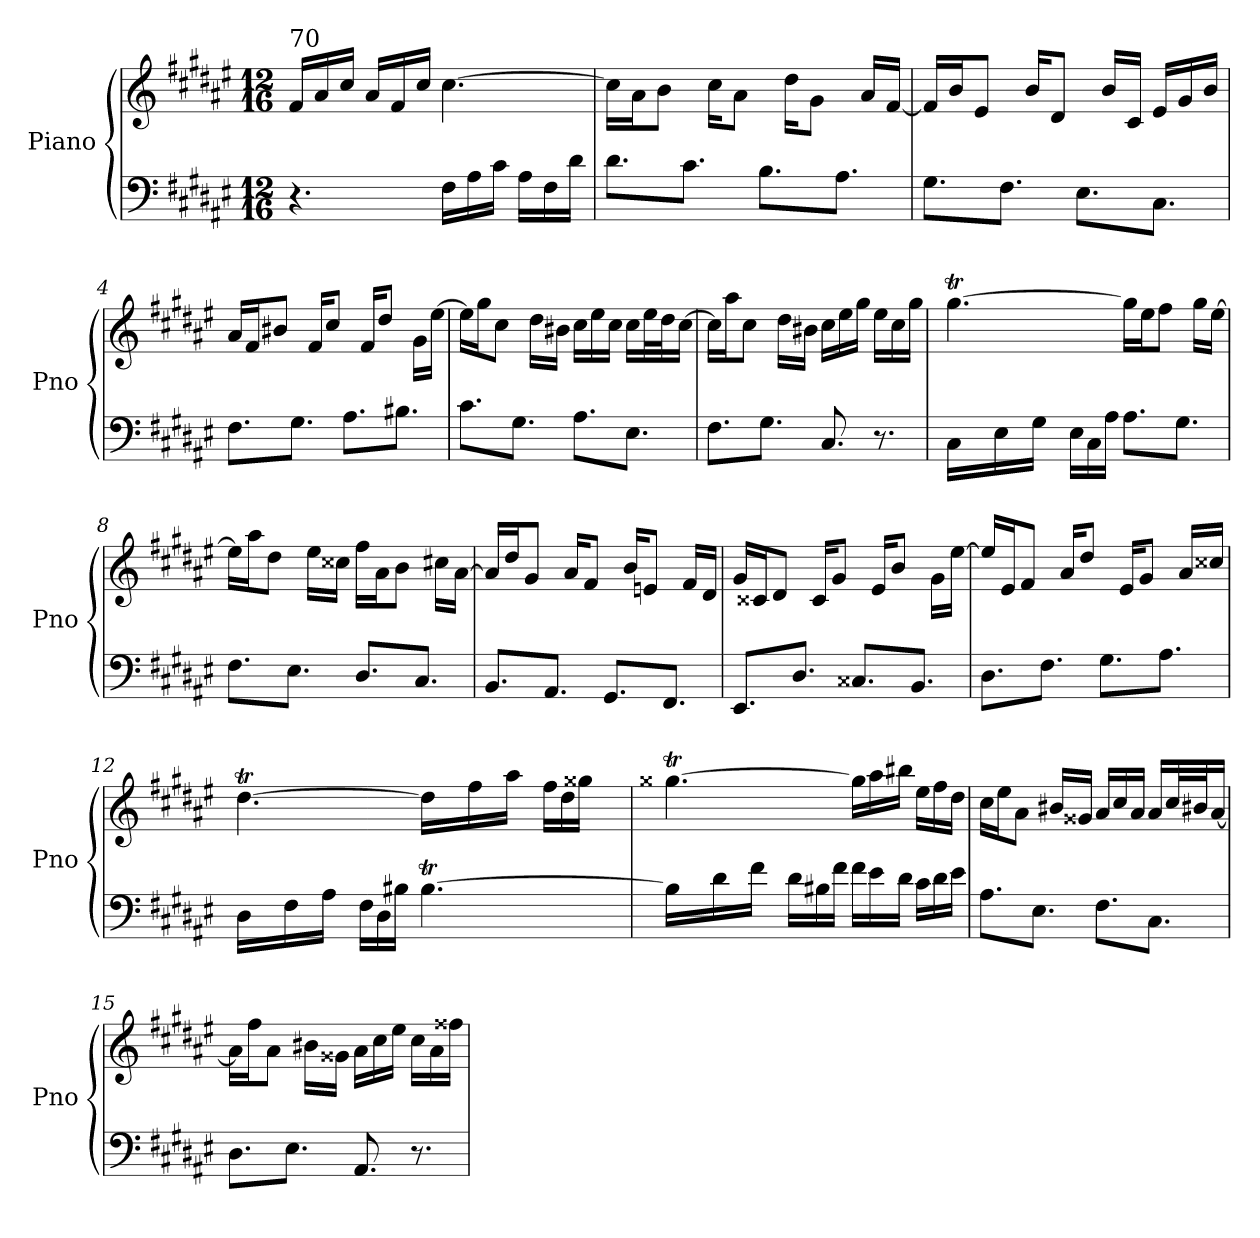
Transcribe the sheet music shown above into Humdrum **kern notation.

**kern	**kern
*part1	*part1
*staff2	*staff1
*I"Piano	*
*I'Pno	*
*clefF4	*clefG2
*k[f#c#g#d#a#e#]	*k[f#c#g#d#a#e#]
*F#:	*F#:
*M12/16	*M12/16
=1	=1
!	!LO:TX:a:t=70
4.r	16f#/LL
.	16a#/
.	16cc#/JJ
.	16a#/LL
.	16f#/
.	16cc#/JJ
16F#\LL	[4.cc#\
16A#\	.
16c#\JJ	.
16A#\LL	.
16F#\	.
16d#\JJ	.
=2	=2
8.d#\L	16cc#\LL]
.	16a#\J
.	8b\J
8.c#\J	.
.	16cc#\KL
.	8a#\J
8.B\L	.
.	16dd#\KL
.	8g#\J
8.A#\J	.
.	16a#/LL
.	[16f#/JJ
=3	=3
8.G#\L	16f#/LL]
.	16b/J
.	8e#/J
8.F#\J	.
.	16b/KL
.	8d#/J
8.E#\L	.
.	16b/LL
.	16c#/JJ
8.C#\J	16e#/LL
.	16g#/
.	16b/JJ
=4	=4
8.F#\L	16a#/LL
.	16f#/J
.	8b#X/J
8.G#\J	.
.	16f#/KL
.	8cc#/J
8.A#\L	.
.	16f#/KL
.	8dd#/J
8.B#X\J	.
.	16g#\LL
.	[16ee#\JJ
!!LO:LB:g=z
=5	=5
8.c#\L	16ee#\LL]
.	16gg#\J
.	8cc#\J
8.G#\J	.
.	16dd#\LL
.	16b#X\JJ
8.A#\L	16cc#\LL
.	16ee#\
.	16cc#\JJ
8.E#\J	16cc#\LL
.	32ee#\L
.	32dd#\J
.	[16cc#\JJ
=6	=6
8.F#\L	16cc#\LL]
.	16aa#\J
.	8cc#\J
8.G#\J	.
.	16dd#\LL
.	16b#X\JJ
8.C#/	16cc#\LL
.	16ee#\
.	16gg#\JJ
8.r	16ee#\LL
.	16cc#\
.	16gg#\JJ
=7	=7
*	*^
*	*	*Xtuplet
!	!	!LO:N:vis=32
16C#\LL	[4.gg#T\	640%17aa#yy
!	!	!LO:N:vis=32
.	.	640%17gg#yy
!	!	!LO:N:vis=32
.	.	640%17aa#yy
16E#\	.	.
!	!	!LO:N:vis=32
.	.	640%17gg#yy
!	!	!LO:N:vis=32
.	.	640%17aa#yy
16G#\JJ	.	.
!	!	!LO:N:vis=32
.	.	[640%17gg#yy
!	!	!LO:N:vis=4
.	.	640%137gg#yy]
16E#\LL	.	.
16C#\	.	.
16A#\JJ	.	.
.	.	640%241ryy
8.A#\L	16gg#\LL]	.
.	16ee#\J	.
.	8ff#\J	.
8.G#\J	.	.
.	16gg#\LL	.
.	[16ee#\JJ	.
*	*v	*v
=8	=8
8.F#\L	16ee#\LL]
.	16aa#\J
.	8dd#\J
8.E#\J	.
.	16ee#\LL
.	16cc##X\JJ
8.D#/L	16ff#\LL
.	16a#\J
.	8b\J
8.C#/J	.
.	16cc#X\LL
.	[16a#\JJ
!!LO:LB:g=z
=9	=9
8.BB/L	16a#/LL]
.	16dd#/J
.	8g#/J
8.AA#/J	.
.	16a#/KL
.	8f#/J
8.GG#/L	.
.	16b/KL
.	8en/J
8.FF#/J	.
.	16f#/LL
.	16d#/JJ
=10	=10
8.EE#/L	16g#/LL
.	16c##X/J
.	8d#/J
8.D#/J	.
.	16c##/KL
.	8g#/J
8.C##X/L	.
.	16e#/KL
.	8b/J
8.BB/J	.
.	16g#\LL
.	[16ee#\JJ
=11	=11
8.D#\L	16ee#/LL]
.	16e#/J
.	8f#/J
8.F#\J	.
.	16a#/KL
.	8dd#/J
8.G#\L	.
.	16e#/KL
.	8g#/J
8.A#\J	.
.	16a#/LL
.	16cc##X/JJ
=12	=12
*^	*^
!	!	!	!LO:N:vis=32
16D#\LL	4.ryy	[4.dd#T\	640%17ee#yy
!	!	!	!LO:N:vis=32
.	.	.	640%17dd#yy
!	!	!	!LO:N:vis=32
.	.	.	640%17ee#yy
16F#\	.	.	.
!	!	!	!LO:N:vis=32
.	.	.	640%17dd#yy
!	!	!	!LO:N:vis=32
.	.	.	640%17ee#yy
16A#\JJ	.	.	.
!	!	!	!LO:N:vis=32
.	.	.	[640%17dd#yy
!	!	!	!LO:N:vis=4
.	.	.	640%137dd#yy]
16F#\LL	.	.	.
16D#\	.	.	.
16B#X\JJ	.	.	.
.	.	.	640%241ryy
*	*Xtuplet	*	*
!	!LO:N:vis=32	!	!
[4.B#t\	640%17c#yy	16dd#\LL]	.
!	!LO:N:vis=32	!	!
.	640%17B#yy	.	.
!	!LO:N:vis=32	!	!
.	640%17c#yy	.	.
.	.	16ff#\	.
!	!LO:N:vis=32	!	!
.	640%17B#yy	.	.
!	!LO:N:vis=32	!	!
.	640%17c#yy	.	.
.	.	16aa#\JJ	.
!	!LO:N:vis=32	!	!
.	[640%17B#yy	.	.
!	!LO:N:vis=4	!	!
.	640%137B#yy]	.	.
.	.	16ff#\LL	.
.	.	16dd#\	.
.	.	16gg##X\JJ	.
.	640ryy	.	.
!!LO:LB:g=z	!!
=13	=13	=13	=13
!	!	!	!LO:N:vis=32
*v	*v	*	*
16B#\LL]	[4.gg##Xt\	640%17aa#yy
!	!	!LO:N:vis=32
.	.	640%17gg##yy
!	!	!LO:N:vis=32
.	.	640%17aa#yy
16d#\	.	.
!	!	!LO:N:vis=32
.	.	640%17gg##yy
!	!	!LO:N:vis=32
.	.	640%17aa#yy
16f#\JJ	.	.
!	!	!LO:N:vis=32
.	.	[640%17gg##yy
!	!	!LO:N:vis=4
.	.	640%137gg##yy]
16d#\LL	.	.
16B#X\	.	.
16f#\JJ	.	.
.	.	640%241ryy
16f#\LL	16gg##\LL]	.
16e#\	16aa#\	.
16d#\JJ	16bb#X\JJ	.
16c#\LL	16ee#\LL	.
16d#\	16ff#\	.
16e#\JJ	16dd#\JJ	.
*	*v	*v
=14	=14
8.A#\L	16cc#\LL
.	16ee#\J
.	8a#\J
8.E#\J	.
.	16b#X/LL
.	16g##X/JJ
8.F#\L	16a#/LL
.	16cc#/
.	16a#/JJ
8.C#\J	16a#/LL
.	32cc#/L
.	32b#X/J
.	[16a#/JJ
=15	=15
8.D#\L	16a#\LL]
.	16ff#\J
.	8a#\J
8.E#\J	.
.	16b#X\LL
.	16g##X\JJ
8.AA#/	16a#\LL
.	16cc#\
.	16ee#\JJ
8.r	16cc#\LL
.	16a#\
.	16ff##X\JJ
=	=
*-	*-
